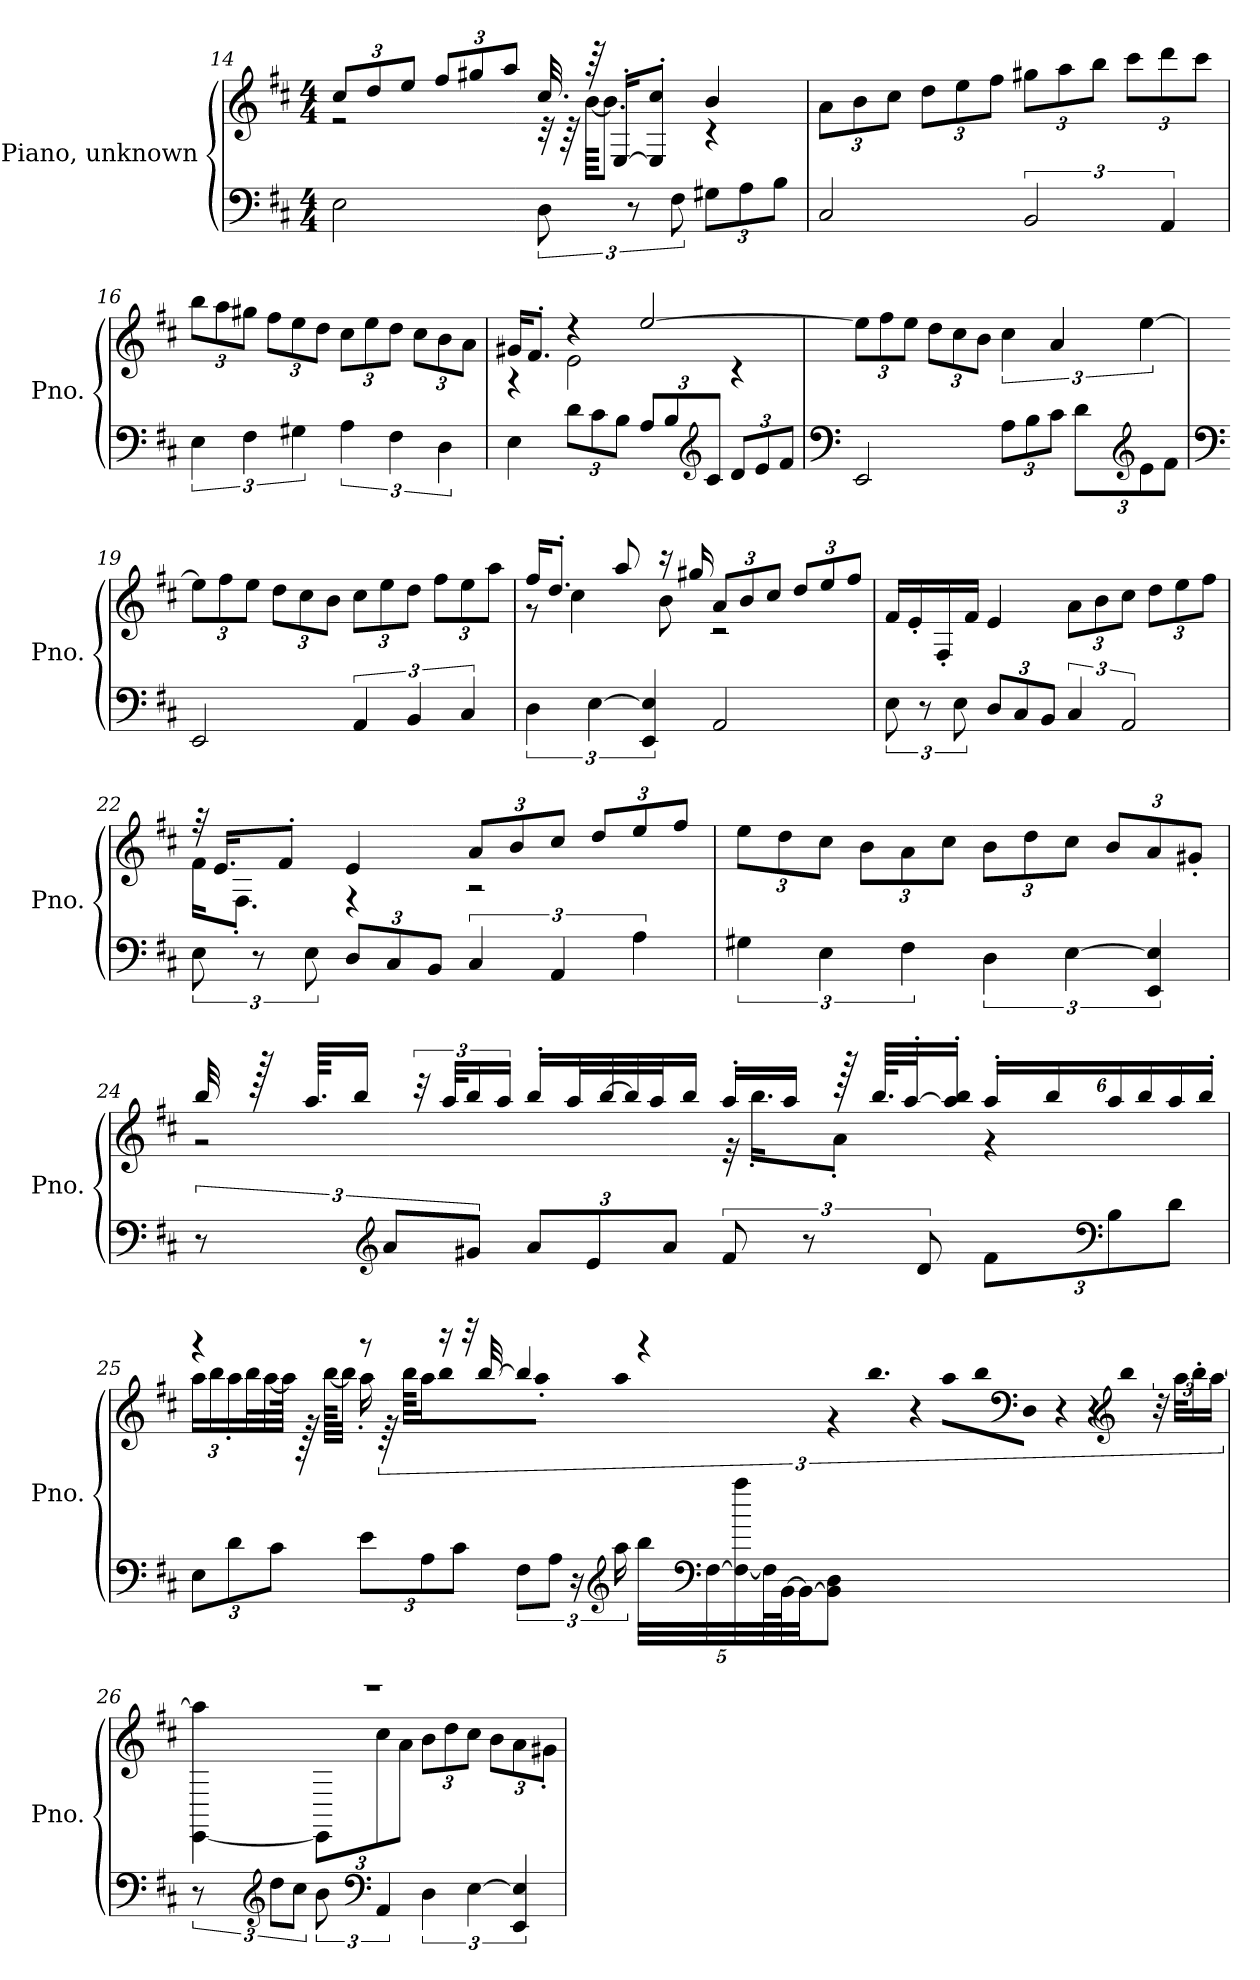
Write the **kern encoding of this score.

**kern	**kern
*part1	*part1
*staff2	*staff1
*I"Piano, unknown	*
*I'Pno.	*
!!LO:LB:g=z
*clefF4	*clefG2
*k[f#c#]	*k[f#c#]
*M4/4	*M4/4
*	*Xbrackettup
=14	=14
*	*^
2E\	12cc#/L	2r
.	12dd/	.
.	12ee/J	.
.	12ff#/L	.
.	12gg#X/	.
.	12aa/J	.
12D\	32.cc#/	32r
.	.	64r
.	64r	[64b\KKKL
.	[16E'/KL	8.b\J]
12r	.	.
.	8E/]' 8cc#/'J	.
12F#\	.	.
*Xbrackettup	*	*
12G#X\L	4b/	4r
12A\	.	.
12B\J	.	.
*	*v	*v
=15	=15
2C#/	12a\L
.	12b\
.	12cc#\J
.	12dd\L
.	12ee\
.	12ff#\J
*brackettup	*
3BB/	12gg#X\L
.	12aa\
.	12bb\J
.	12ccc#\L
6AA/	12ddd\
.	12ccc#\J
!!LO:PB:g=z
=16	=16
6E\	12bb\L
.	12aa\
6F#\	12gg#X\J
.	12ff#\L
6G#X\	12ee\
.	12dd\J
6A\	12cc#\L
.	12ee\
6F#\	12dd\J
.	12cc#\L
6D\	12b\
.	12a\J
=17	=17
*	*^
4E\	16g#X/KL	4r
.	8.f#'/J	.
*Xbrackettup	*	*
12d\L	4r	2e\
12c#\	.	.
12B\J	.	.
12A/L	[2ee/	.
12B/	.	.
*clefG2	*	*
12c#/J	.	.
12d/L	.	4r
12e/	.	.
12f#/J	.	.
*	*v	*v
=18	=18
*clefF4	*
2EE/	12ee\L]
.	12ff#\
.	12ee\J
.	12dd\L
.	12cc#\
.	12b\J
*	*brackettup
12A\L	6cc#\
12B\	.
12c#\J	6a/
12d\L	.
*clefG2	*
12e\	[6ee\
12f#\J	.
!!LO:LB:g=z
=19	=19
*clefF4	*
*	*Xbrackettup
2EE/	12ee\L]
.	12ff#\
.	12ee\J
.	12dd\L
.	12cc#\
.	12b\J
*brackettup	*
6AA/	12cc#\L
.	12ee\
6BB/	12dd\J
.	12ff#\L
6C#/	12ee\
.	12aa\J
=20	=20
*	*^
6D\	16ff#/KL	8r
.	8.dd'/J	.
.	.	4cc#\
[6E\	.	.
.	8aa/	.
6EE/ 6E/]	.	.
.	16r	8b\
.	16gg#X/	.
2AA/	12a/L	2r
.	12b/	.
.	12cc#/J	.
.	12dd/L	.
.	12ee/	.
.	12ff#/J	.
*	*v	*v
=21	=21
12E\	16f#/LL
.	16e'/
12r	.
.	16F#'/
12E\	.
.	16f#/JJ
*Xbrackettup	*
12D/L	4e/
12C#/	.
12BB/J	.
*brackettup	*
6C#/	12a\L
.	12b\
3AA/	12cc#\J
.	12dd\L
.	12ee\
.	12ff#\J
!!LO:LB:g=z
=22	=22
*	*^
12E\	32r	16f#\KL
.	16.e/KL	.
.	.	8.F#'\J
12r	.	.
.	8f#'/J	.
12E\	.	.
*Xbrackettup	*	*
12D/L	4e/	4r
12C#/	.	.
12BB/J	.	.
*brackettup	*	*
6C#/	12a/L	2r
.	12b/	.
6AA/	12cc#/J	.
.	12dd/L	.
6A\	12ee/	.
.	12ff#/J	.
*	*v	*v
=23	=23
6G#X\	12ee\L
.	12dd\
6E\	12cc#\J
.	12b\L
6F#\	12a\
.	12cc#\J
6D\	12b\L
.	12dd\
[6E\	12cc#\J
.	12b/L
6EE/ 6E/]	12a/
.	12g#X'/J
!!LO:LB:g=z
=24	=24
*	*^
12r	32bb/	2r
.	128r	.
.	64.aa/KKLL	.
.	16bb/JJ	.
*clefG2	*	*
12a/L	.	.
*	*brackettup	*
.	48r	.
.	48aa/KLL	.
12g#X/J	24bb/	.
.	24aa/JJ	.
*Xbrackettup	*	*
12a/L	16bb'/LL	.
.	32aa/L	.
12e/	.	.
.	[32bb/	.
.	32bb/]	.
.	32aa/J	.
12a/J	.	.
.	16bb/JJ	.
*brackettup	*	*
12f#/	16aa'/LL	32r
.	.	16.bb'\KL
.	16aa/JJ	.
12r	.	.
.	128r	8a'\J
.	64.bb/KLLL	.
.	[32aa'/J	.
12d/	.	.
.	16aa/]' 16bb/'JJ	.
*Xbrackettup	*Xbrackettup	*
12f#\L	24aa'/LL	4r
.	24bb/	.
*clefF4	*	*
12B\	24aa/	.
.	24bb/	.
12d\J	24aa/	.
.	24bb'/JJ	.
!!LO:LB:g=z	!!
=25	=25	=25
12E\L	4r	24aa\LL
.	.	24bb\
12d\	.	24aa'\
.	.	32bb\L
.	.	[32aa\
12c#\J	.	.
.	.	64aa\JJJk]
.	.	128r
.	.	[128bb\KKLLL
.	.	32bb\JJJ]
12e\L	8r	16aa'\
*	*	*brackettup
.	.	96r
.	.	96bb\KKLL
12A\	.	24aa\
.	16r	16bb\
12c#\J	.	.
.	32r	16aa'\JJ
.	[32bb/	.
*brackettup	*	*
12F#\L	4bb/]	16aa\
.	.	128r
.	.	64.bb\
12A\J	.	.
.	.	32r
.	.	32aa\LLL
.	.	32bb\J
24r	.	.
*	*clefF4	*
.	.	16D\JJ
*clefG2	*	*
24aa\	.	.
*Xbrackettup	*	*
40bb\LLL	4r	16r
*clefF4	*	*
[40F#\	.	.
40F#\_ 40aa\	.	.
.	.	32r
80F#\L]	.	.
[80BB\J	.	.
*	*clefG2	*
.	.	32bb\
40BB\JJ_	.	.
8BB\] 8D\J	.	48r
.	.	48aa\KLL
.	.	24bb'\
.	.	[24aa\JJ
!!LO:LB:g=z	!!
=26	=26	=26
*brackettup	*	*
12r	1r	[4EE\ 4aa\]
*clefG2	*	*
12dd\L	.	.
12cc#\J	.	.
*	*	*Xbrackettup
12b\	.	12EE\L]
*clefF4	*	*
6AA/	.	12cc#\
.	.	12a\J
6D\	.	12b\L
.	.	12dd\
[6E\	.	12cc#\J
.	.	12b\L
6EE/ 6E/]	.	12a\
.	.	12g#X'\J
*	*v	*v
=	=
*-	*-
